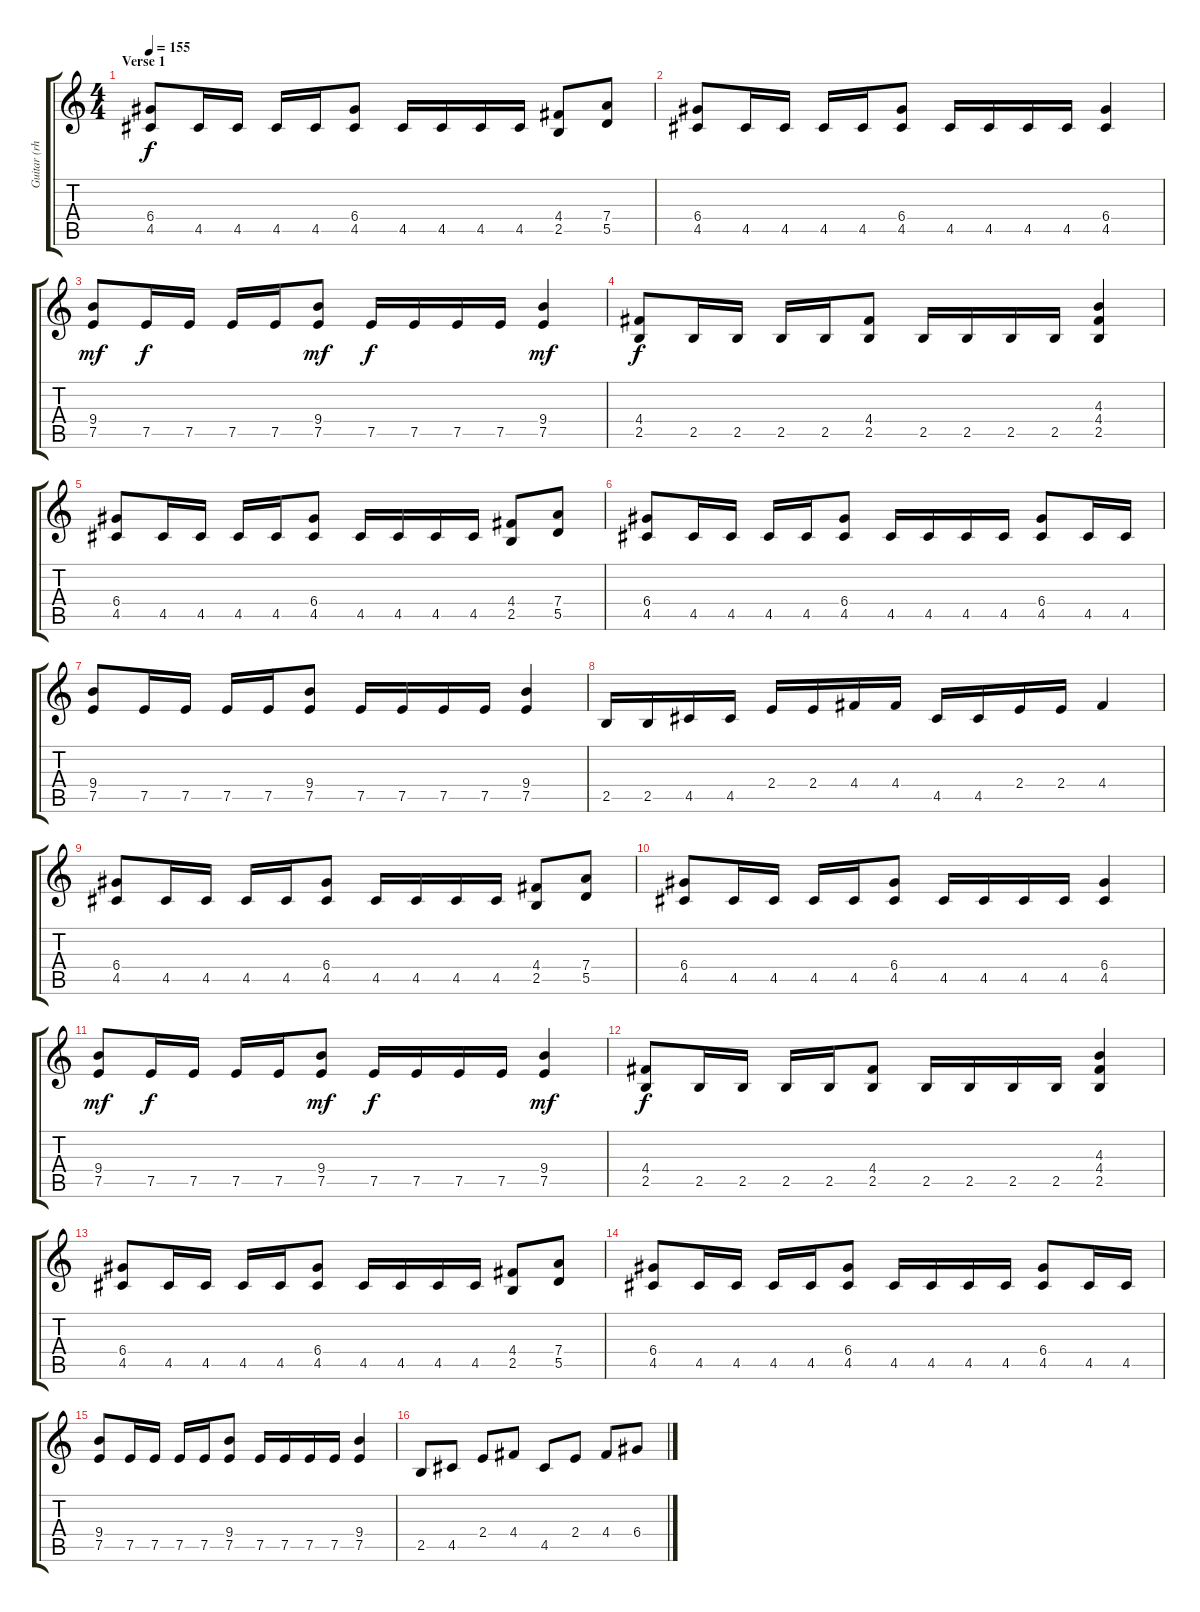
\track ("Guitar (rhythm)" "Guitar (rh") {instrument distortionguitar}
\staff {score tabs}
\tuning (E4 B3 G3 D3 A2 E2) {hide}
\ts (4 4)
\section ("" "Verse 1")
\tempo 155
\clef g2
\ks c
(6.4 4.5).8{dy f} 4.5.16 4.5.16 4.5.16 4.5.16 (6.4 4.5).8 4.5.16 4.5.16 4.5.16 4.5.16 (4.4 2.5).8 (7.4 5.5).8 |
(6.4 4.5).8 4.5.16 4.5.16 4.5.16 4.5.16 (6.4 4.5).8 4.5.16 4.5.16 4.5.16 4.5.16 (6.4 4.5).4 |
(9.4 7.5).8{dy mf} 7.5.16{dy f} 7.5.16 7.5.16 7.5.16 (9.4 7.5).8{dy mf} 7.5.16{dy f} 7.5.16 7.5.16 7.5.16 (9.4 7.5).4{dy mf} |
(4.4 2.5).8{dy f} 2.5.16 2.5.16 2.5.16 2.5.16 (4.4 2.5).8 2.5.16 2.5.16 2.5.16 2.5.16 (4.3 4.4 2.5).4 |
(6.4 4.5).8 4.5.16 4.5.16 4.5.16 4.5.16 (6.4 4.5).8 4.5.16 4.5.16 4.5.16 4.5.16 (4.4 2.5).8 (7.4 5.5).8 |
(6.4 4.5).8 4.5.16 4.5.16 4.5.16 4.5.16 (6.4 4.5).8 4.5.16 4.5.16 4.5.16 4.5.16 (6.4 4.5).8 4.5.16 4.5.16 |
(9.4 7.5).8 7.5.16 7.5.16 7.5.16 7.5.16 (9.4 7.5).8 7.5.16 7.5.16 7.5.16 7.5.16 (9.4 7.5).4 |
2.5.16 2.5.16 4.5.16 4.5.16 2.4.16 2.4.16 4.4.16 4.4.16 4.5.16 4.5.16 2.4.16 2.4.16 4.4.4 |
(6.4 4.5).8 4.5.16 4.5.16 4.5.16 4.5.16 (6.4 4.5).8 4.5.16 4.5.16 4.5.16 4.5.16 (4.4 2.5).8 (7.4 5.5).8 |
(6.4 4.5).8 4.5.16 4.5.16 4.5.16 4.5.16 (6.4 4.5).8 4.5.16 4.5.16 4.5.16 4.5.16 (6.4 4.5).4 |
(9.4 7.5).8{dy mf} 7.5.16{dy f} 7.5.16 7.5.16 7.5.16 (9.4 7.5).8{dy mf} 7.5.16{dy f} 7.5.16 7.5.16 7.5.16 (9.4 7.5).4{dy mf} |
(4.4 2.5).8{dy f} 2.5.16 2.5.16 2.5.16 2.5.16 (4.4 2.5).8 2.5.16 2.5.16 2.5.16 2.5.16 (4.3 4.4 2.5).4 |
(6.4 4.5).8 4.5.16 4.5.16 4.5.16 4.5.16 (6.4 4.5).8 4.5.16 4.5.16 4.5.16 4.5.16 (4.4 2.5).8 (7.4 5.5).8 |
(6.4 4.5).8 4.5.16 4.5.16 4.5.16 4.5.16 (6.4 4.5).8 4.5.16 4.5.16 4.5.16 4.5.16 (6.4 4.5).8 4.5.16 4.5.16 |
(9.4 7.5).8 7.5.16 7.5.16 7.5.16 7.5.16 (9.4 7.5).8 7.5.16 7.5.16 7.5.16 7.5.16 (9.4 7.5).4 |
2.5.8 4.5.8 2.4.8 4.4.8 4.5.8 2.4.8 4.4.8 6.4.8
